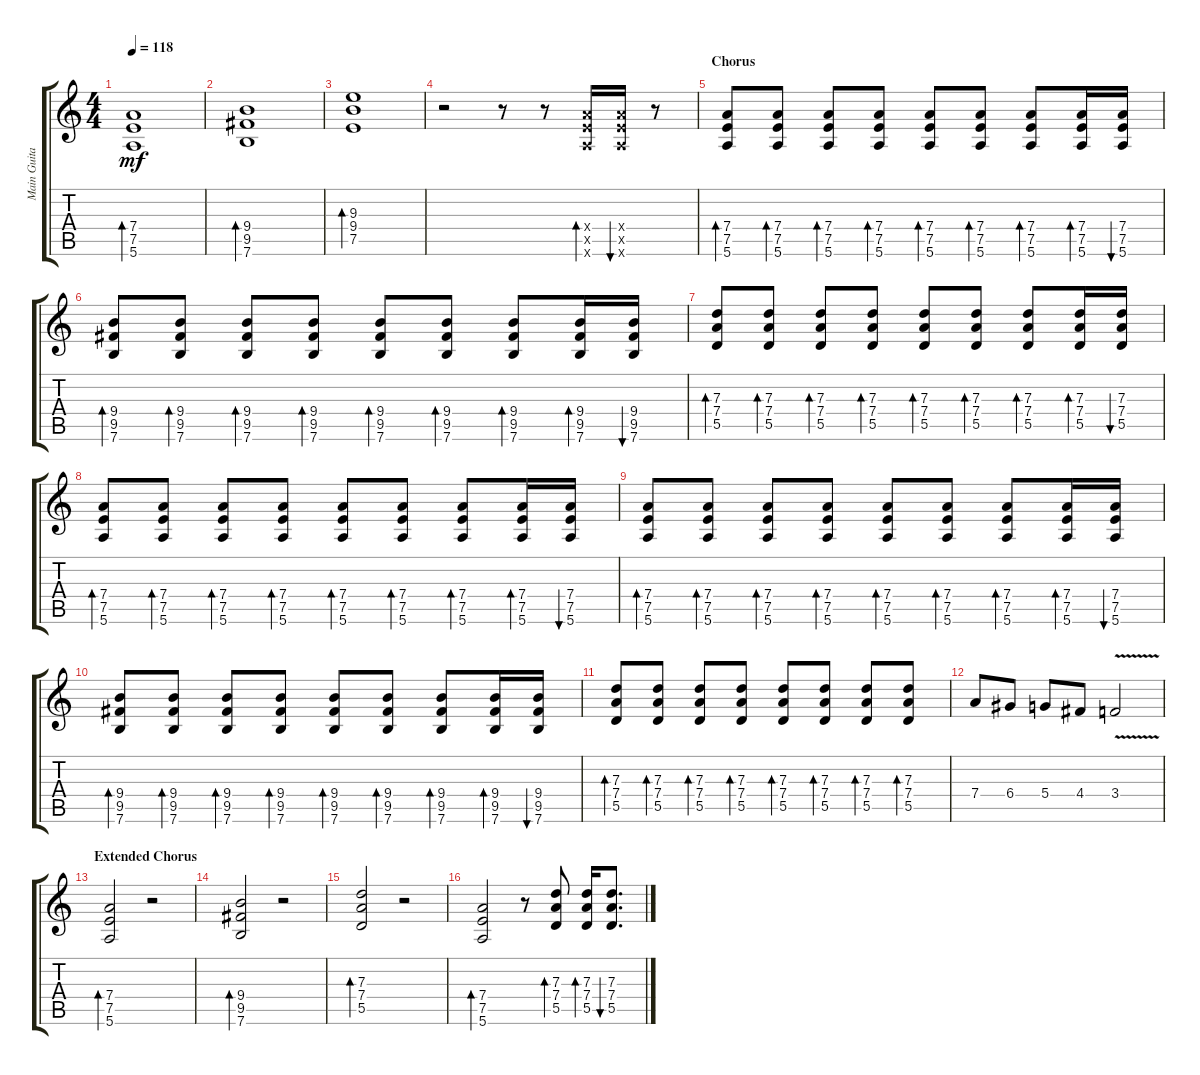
\track ("Main Guitar" "Main Guita") {instrument electricguitarclean}
\staff {score tabs}
\tuning (E4 B3 G3 D3 A2 E2) {hide}
\ts (4 4)
\tempo 118
\clef g2
\ks c
(7.4 7.5 5.6).1{bd 30 dy mf} |
(9.4 9.5 7.6).1{bd 30} |
(9.3 9.4 7.5).1{bd 30} |
r.2 r.8 r.8 (7.4{x} 7.5{x} 5.6{x}).16{bd 30} (7.4{x} 7.5{x} 5.6{x}).16{bu 30} r.8 |
\section ("" "Chorus")
(7.4 7.5 5.6).8{bd 30} (7.4 7.5 5.6).8{bd 30} (7.4 7.5 5.6).8{bd 30} (7.4 7.5 5.6).8{bd 30} (7.4 7.5 5.6).8{bd 30} (7.4 7.5 5.6).8{bd 30} (7.4 7.5 5.6).8{bd 30} (7.4 7.5 5.6).16{bd 30} (7.4 7.5 5.6).16{bu 30} |
(9.4 9.5 7.6).8{bd 30} (9.4 9.5 7.6).8{bd 30} (9.4 9.5 7.6).8{bd 30} (9.4 9.5 7.6).8{bd 30} (9.4 9.5 7.6).8{bd 30} (9.4 9.5 7.6).8{bd 30} (9.4 9.5 7.6).8{bd 30} (9.4 9.5 7.6).16{bd 30} (9.4 9.5 7.6).16{bu 30} |
(7.3 7.4 5.5).8{bd 30} (7.3 7.4 5.5).8{bd 30} (7.3 7.4 5.5).8{bd 30} (7.3 7.4 5.5).8{bd 30} (7.3 7.4 5.5).8{bd 30} (7.3 7.4 5.5).8{bd 30} (7.3 7.4 5.5).8{bd 30} (7.3 7.4 5.5).16{bd 30} (7.3 7.4 5.5).16{bu 30} |
(7.4 7.5 5.6).8{bd 30} (7.4 7.5 5.6).8{bd 30} (7.4 7.5 5.6).8{bd 30} (7.4 7.5 5.6).8{bd 30} (7.4 7.5 5.6).8{bd 30} (7.4 7.5 5.6).8{bd 30} (7.4 7.5 5.6).8{bd 30} (7.4 7.5 5.6).16{bd 30} (7.4 7.5 5.6).16{bu 30} |
(7.4 7.5 5.6).8{bd 30} (7.4 7.5 5.6).8{bd 30} (7.4 7.5 5.6).8{bd 30} (7.4 7.5 5.6).8{bd 30} (7.4 7.5 5.6).8{bd 30} (7.4 7.5 5.6).8{bd 30} (7.4 7.5 5.6).8{bd 30} (7.4 7.5 5.6).16{bd 30} (7.4 7.5 5.6).16{bu 30} |
(9.4 9.5 7.6).8{bd 30} (9.4 9.5 7.6).8{bd 30} (9.4 9.5 7.6).8{bd 30} (9.4 9.5 7.6).8{bd 30} (9.4 9.5 7.6).8{bd 30} (9.4 9.5 7.6).8{bd 30} (9.4 9.5 7.6).8{bd 30} (9.4 9.5 7.6).16{bd 30} (9.4 9.5 7.6).16{bu 30} |
(7.3 7.4 5.5).8{bd 30} (7.3 7.4 5.5).8{bd 30} (7.3 7.4 5.5).8{bd 30} (7.3 7.4 5.5).8{bd 30} (7.3 7.4 5.5).8{bd 30} (7.3 7.4 5.5).8{bd 30} (7.3 7.4 5.5).8{bd 30} (7.3 7.4 5.5).8{bd 30} |
7.4.8 6.4.8 5.4.8 4.4.8 3.4{v}.2 |
\section ("" "Extended Chorus")
(7.4 7.5 5.6).2{bd 30} r.2 |
(9.4 9.5 7.6).2{bd 30} r.2 |
(7.3 7.4 5.5).2{bd 30} r.2 |
(7.4 7.5 5.6).2{bd 30} r.8 (7.3 7.4 5.5).8{bd 30} (7.3 7.4 5.5).16{bd 30} (7.3 7.4 5.5).8{d bu 30}
